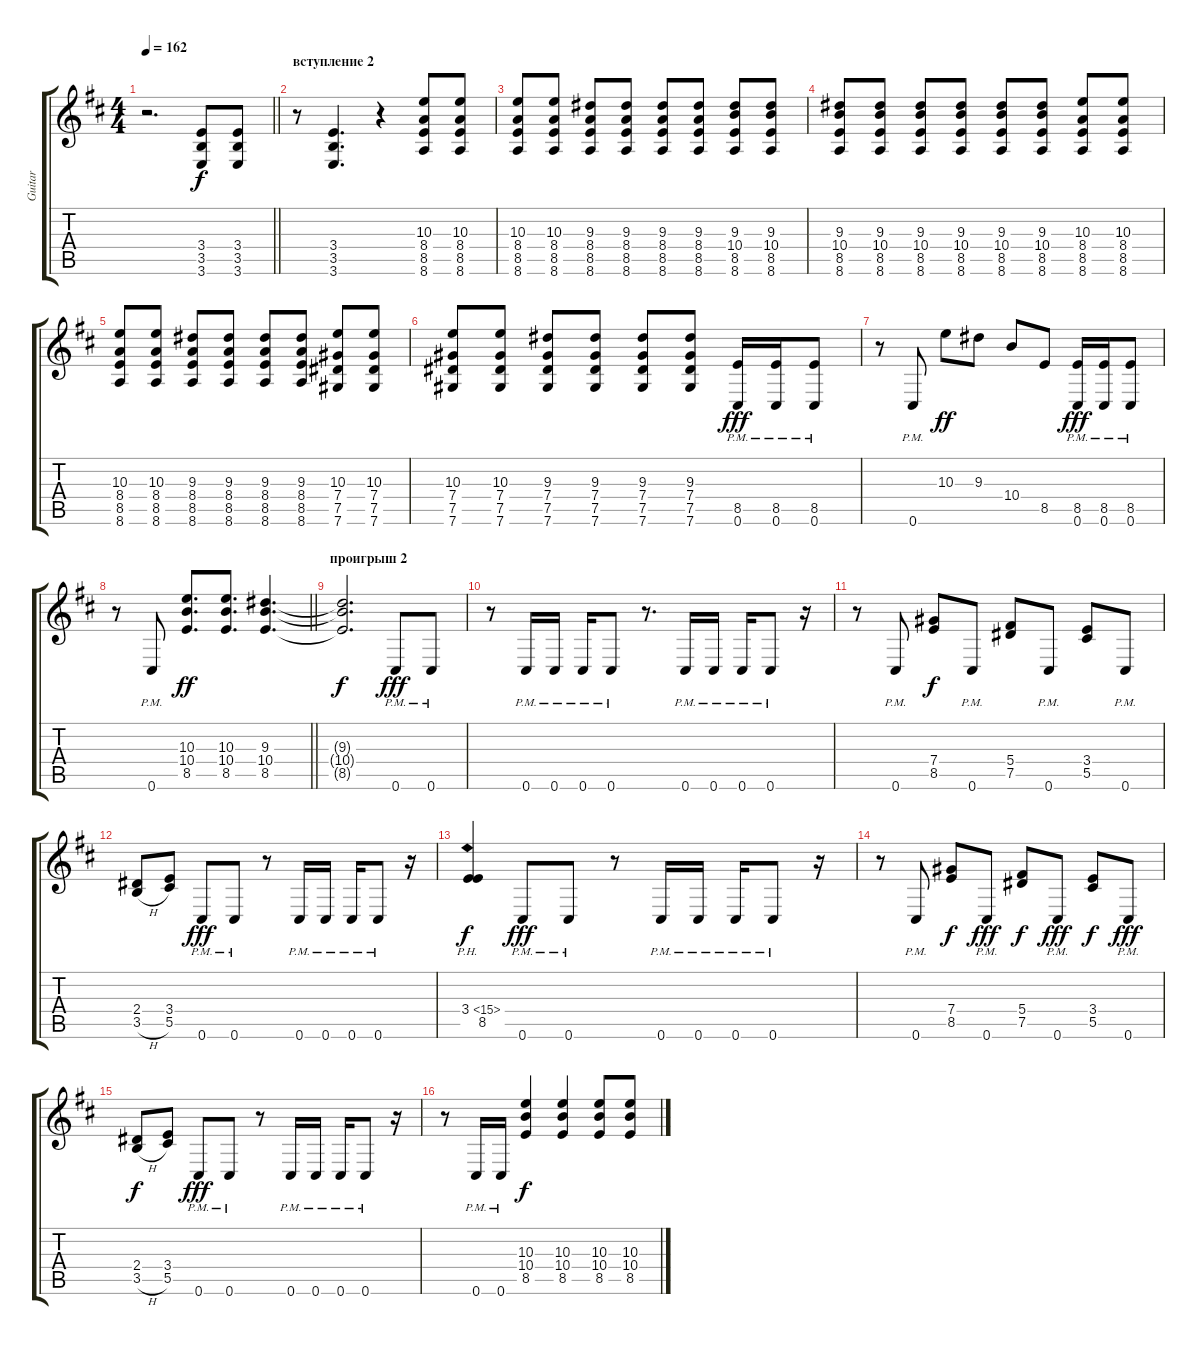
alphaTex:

\track ("Guitar" "Guitar") {instrument acousticguitarsteel}
\staff {score tabs}
\tuning (Eb4 Bb3 Gb3 Db3 Ab2 Db2) {hide}
\ts (4 4)
\tempo 162
\clef g2
\barLineRight lightlight
\ks bminor
r.2{d dy ff} (3.4 3.5 3.6).8{dy f} (3.4 3.5 3.6).8 |
\section ("" "вступление 2")
r.8 (3.4 3.5 3.6).4{d} r.4 (10.3 8.4 8.5 8.6).8 (10.3 8.4 8.5 8.6).8 |
(10.3 8.4 8.5 8.6).8 (10.3 8.4 8.5 8.6).8 (9.3 8.4 8.5 8.6).8 (9.3 8.4 8.5 8.6).8 (9.3 8.4 8.5 8.6).8 (9.3 8.4 8.5 8.6).8 (9.3 10.4 8.5 8.6).8 (9.3 10.4 8.5 8.6).8 |
(9.3 10.4 8.5 8.6).8 (9.3 10.4 8.5 8.6).8 (9.3 10.4 8.5 8.6).8 (9.3 10.4 8.5 8.6).8 (9.3 10.4 8.5 8.6).8 (9.3 10.4 8.5 8.6).8 (10.3 8.4 8.5 8.6).8 (10.3 8.4 8.5 8.6).8 |
(10.3 8.4 8.5 8.6).8 (10.3 8.4 8.5 8.6).8 (9.3 8.4 8.5 8.6).8 (9.3 8.4 8.5 8.6).8 (9.3 8.4 8.5 8.6).8 (9.3 8.4 8.5 8.6).8 (10.3 7.4 7.5 7.6).8 (10.3 7.4 7.5 7.6).8 |
(10.3 7.4 7.5 7.6).8 (10.3 7.4 7.5 7.6).8 (9.3 7.4 7.5 7.6).8 (9.3 7.4 7.5 7.6).8 (9.3 7.4 7.5 7.6).8 (9.3 7.4 7.5 7.6).8 (8.5{pm} 0.6{pm}).16{dy fff} (8.5{pm} 0.6{pm}).16 (8.5{pm} 0.6{pm}).8 |
r.8 0.6{pm}.8 10.3.8{dy ff} 9.3.8 10.4.8 8.5.8 (8.5{pm} 0.6{pm}).16{dy fff} (8.5{pm} 0.6{pm}).16 (8.5{pm} 0.6{pm}).8 |
\barLineRight lightlight
r.8 0.6{pm}.8 (10.3 10.4 8.5).8{d dy ff} (10.3 10.4 8.5).8{d} (9.3 10.4 8.5).4{d} |
\section ("" "проигрыш 2")
(9.3{t} 10.4{t} 8.5{t}).2{d dy f} 0.6{pm}.8{dy fff} 0.6{pm}.8 |
r.8 0.6{pm}.16 0.6{pm}.16 0.6{pm}.16 0.6{pm}.8 r.8{d} 0.6{pm}.16 0.6{pm}.16 0.6{pm}.16 0.6{pm}.8 r.16 |
r.8 0.6{pm}.8 (7.4 8.5).8{dy f} 0.6{pm}.8 (5.4 7.5).8 0.6{pm}.8 (3.4 5.5).8 0.6{pm}.8 |
(2.4 3.5{h}).8 (3.4 5.5).8 0.6{pm}.8{dy fff} 0.6{pm}.8 r.8 0.6{pm}.16 0.6{pm}.16 0.6{pm}.16 0.6{pm}.8 r.16 |
(3.4{ph 12} 8.5).4{dy f} 0.6{pm}.8{dy fff} 0.6{pm}.8 r.8 0.6{pm}.16 0.6{pm}.16 0.6{pm}.16 0.6{pm}.8 r.16 |
r.8 0.6{pm}.8 (7.4 8.5).8{dy f} 0.6{pm}.8{dy fff} (5.4 7.5).8{dy f} 0.6{pm}.8{dy fff} (3.4 5.5).8{dy f} 0.6{pm}.8{dy fff} |
(2.4 3.5{h}).8{dy f} (3.4 5.5).8 0.6{pm}.8{dy fff} 0.6{pm}.8 r.8 0.6{pm}.16 0.6{pm}.16 0.6{pm}.16 0.6{pm}.8 r.16 |
r.8 0.6{pm}.16 0.6{pm}.16 (10.3 10.4 8.5).4{dy f} (10.3 10.4 8.5).4 (10.3 10.4 8.5).8 (10.3 10.4 8.5).8
